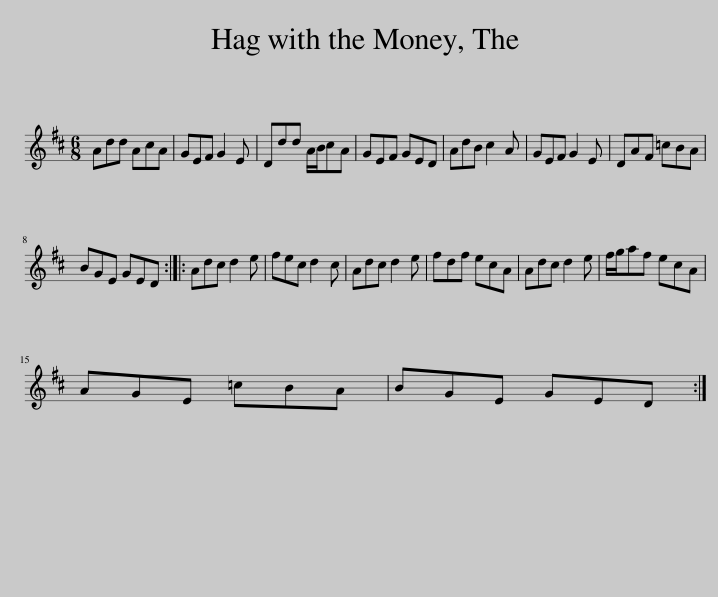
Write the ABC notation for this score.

X:1
L:1/8
M:6/8
I:linebreak $
K:D
V:1 treble
V:1
 Add AcA | GEF G2 E | Ddd A/B/cA | GEF GED | AdB c2 A | %5
 GEF G2 E | DAF =cBA |$ BGE GED :: Adc d2 e | fec d2 c | %10
 Adc d2 e | fdf ecA | Adc d2 e | f/g/af ecA |$ AGE =cBA | %15
 BGE GED :| %16
